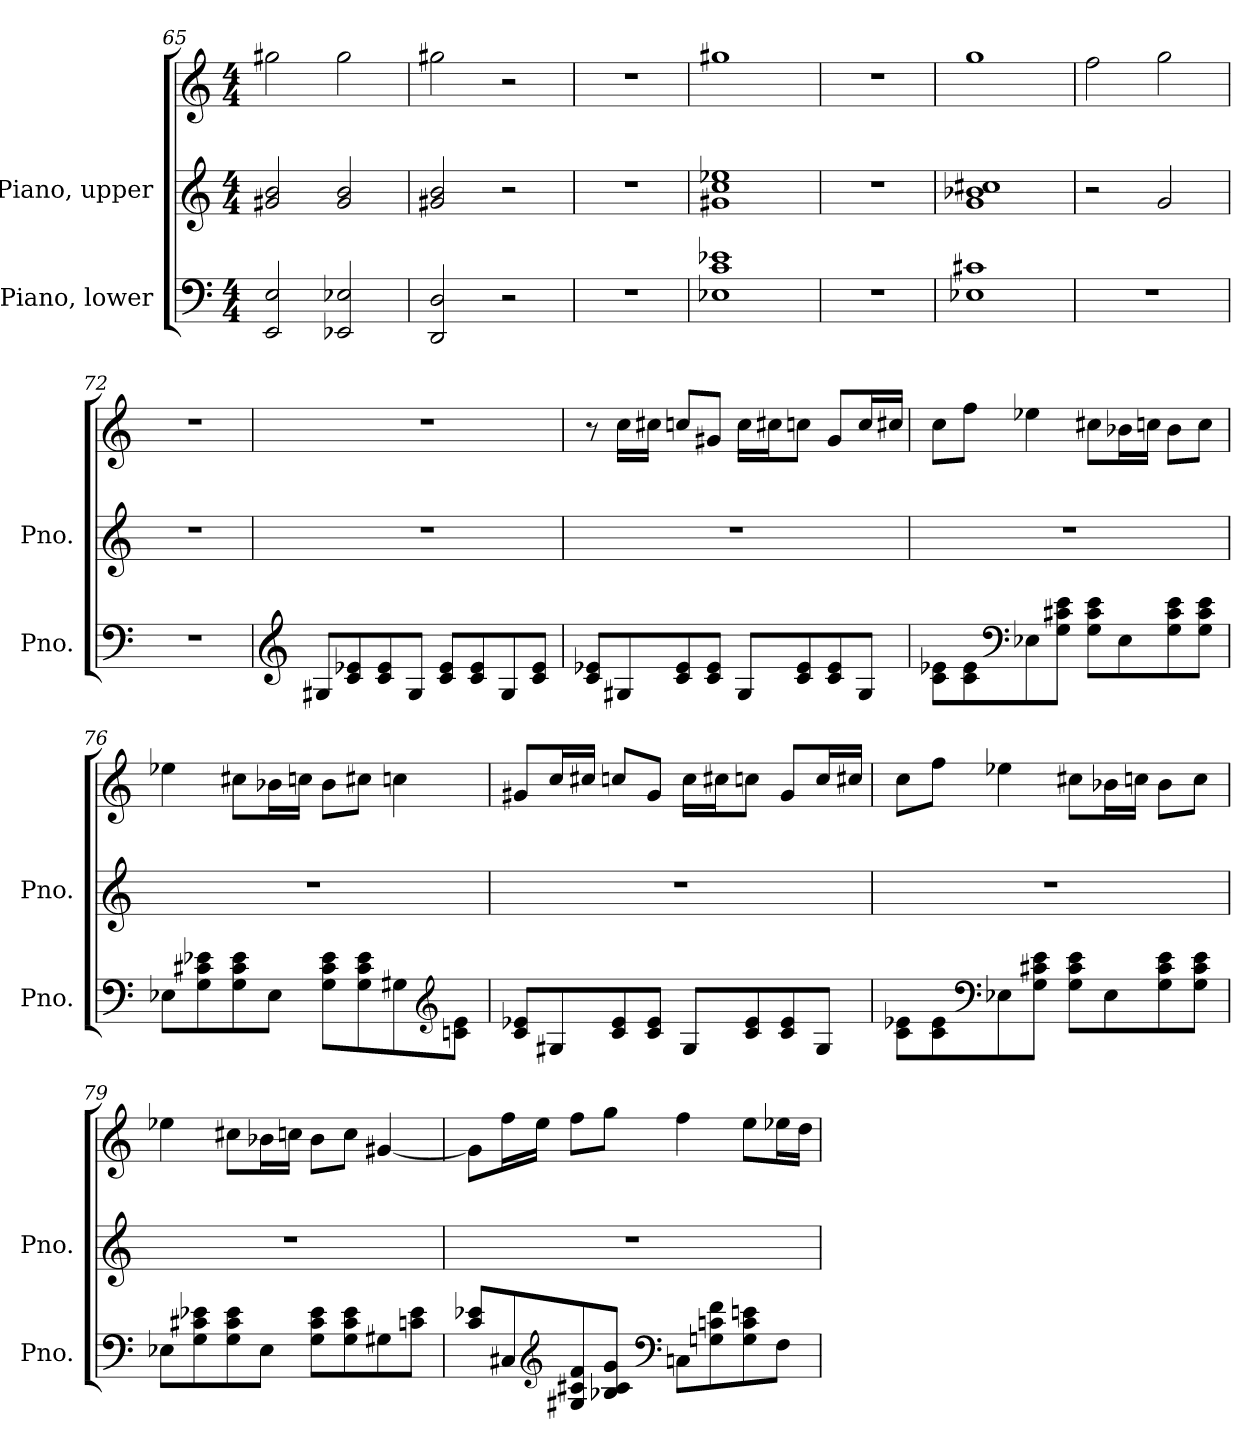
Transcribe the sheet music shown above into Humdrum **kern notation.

**kern	**kern	**kern
*part2	*part1	*part1
*staff3	*staff2	*staff1
*I"Piano, lower	*I"Piano, upper	*
*I'Pno.	*I'Pno.	*
*clefF4	*clefG2	*clefG2
*k[]	*k[]	*k[]
*M4/4	*M4/4	*M4/4
=65	=65	=65
2EE/ 2E/	2g#X/ 2b/	2gg#X\
2EE-X/ 2E-X/	2g#/ 2b/	2gg#\
=66	=66	=66
2DD/ 2D/	2g#X/ 2b/	2gg#X\
2r	2r	2r
!!LO:PB:g=z
=67	=67	=67
1r	1r	1r
=68	=68	=68
1E-X 1c 1e-X	1g#X 1cc 1ee-X	1gg#X
=69	=69	=69
1r	1r	1r
=70	=70	=70
1E-X 1c#X	1g 1b-X 1cc#X	1gg
=71	=71	=71
1r	2r	2ff\
.	2g/	2gg\
=72	=72	=72
1r	1r	1r
=73	=73	=73
*clefG2	*	*
8G#X/L	1r	1r
8c/ 8e-X/	.	.
8c/ 8e-/	.	.
8G#/J	.	.
8c/ 8e-/L	.	.
8c/ 8e-/	.	.
8G#/	.	.
8c/ 8e-/J	.	.
!!LO:LB:g=z
=74	=74	=74
8c/ 8e-X/L	1r	8r
8G#X/	.	16cc\LL
.	.	16cc#X\JJ
8c/ 8e-/	.	8ccn/L
8c/ 8e-/J	.	8g#X/J
8G#/L	.	16cc\LL
.	.	16cc#X\J
8c/ 8e-/	.	8ccn\J
8c/ 8e-/	.	8g#/L
8G#/J	.	16cc/L
.	.	16cc#X/JJ
=75	=75	=75
8c\ 8e-X\L	1r	8cc\L
8c\ 8e-\	.	8ff\J
*clefF4	*	*
8E-X\	.	4ee-X\
8G\ 8c#X\ 8e-\J	.	.
8G\ 8c#\ 8e-\L	.	8cc#X\L
8E-\	.	16b-X\L
.	.	16ccn\JJ
8G\ 8c#\ 8e-\	.	8b-\L
8G\ 8c#\ 8e-\J	.	8cc\J
!!LO:LB:g=z
=76	=76	=76
8E-X\L	1r	4ee-X\
8G\ 8c#X\ 8e-X\	.	.
8G\ 8c#\ 8e-\	.	8cc#X\L
8E-\J	.	16b-X\L
.	.	16ccn\JJ
8G\ 8c#\ 8e-\L	.	8b-\L
8G\ 8c#\ 8e-\	.	8cc#X\J
8G#X\	.	4ccn\
*clefG2	*	*
8cn\ 8e-\J	.	.
=77	=77	=77
8c/ 8e-X/L	1r	8g#X/L
8G#X/	.	16cc/L
.	.	16cc#X/JJ
8c/ 8e-/	.	8ccn/L
8c/ 8e-/J	.	8g#/J
8G#/L	.	16cc\LL
.	.	16cc#X\J
8c/ 8e-/	.	8ccn\J
8c/ 8e-/	.	8g#/L
8G#/J	.	16cc/L
.	.	16cc#X/JJ
!!LO:LB:g=z
=78	=78	=78
8c\ 8e-X\L	1r	8cc\L
8c\ 8e-\	.	8ff\J
*clefF4	*	*
8E-X\	.	4ee-X\
8G\ 8c#X\ 8e-\J	.	.
8G\ 8c#\ 8e-\L	.	8cc#X\L
8E-\	.	16b-X\L
.	.	16ccn\JJ
8G\ 8c#\ 8e-\	.	8b-\L
8G\ 8c#\ 8e-\J	.	8cc\J
=79	=79	=79
8E-X\L	1r	4ee-X\
8G\ 8c#X\ 8e-X\	.	.
8G\ 8c#\ 8e-\	.	8cc#X\L
8E-\J	.	16b-X\L
.	.	16ccn\JJ
8G\ 8c#\ 8e-\L	.	8b-\L
8G\ 8c#\ 8e-\	.	8cc\J
8G#X\	.	[4g#X/
8cn\ 8e-\J	.	.
!!LO:PB:g=z
=80	=80	=80
8c/ 8e-X/L	1r	8g#\L]
8C#X/	.	16ff\L
.	.	16ee\JJ
*clefG2	*	*
8G#X/ 8c#X/ 8f/	.	8ff\L
8B-X/ 8c#/ 8g/J	.	8gg\J
*clefF4	*	*
8Cn\L	.	4ff\
8Gn\ 8cn\ 8f\	.	.
8G\ 8c\ 8en\	.	8ee\L
8F\J	.	16ee-X\L
.	.	16dd\JJ
=	=	=
*-	*-	*-
